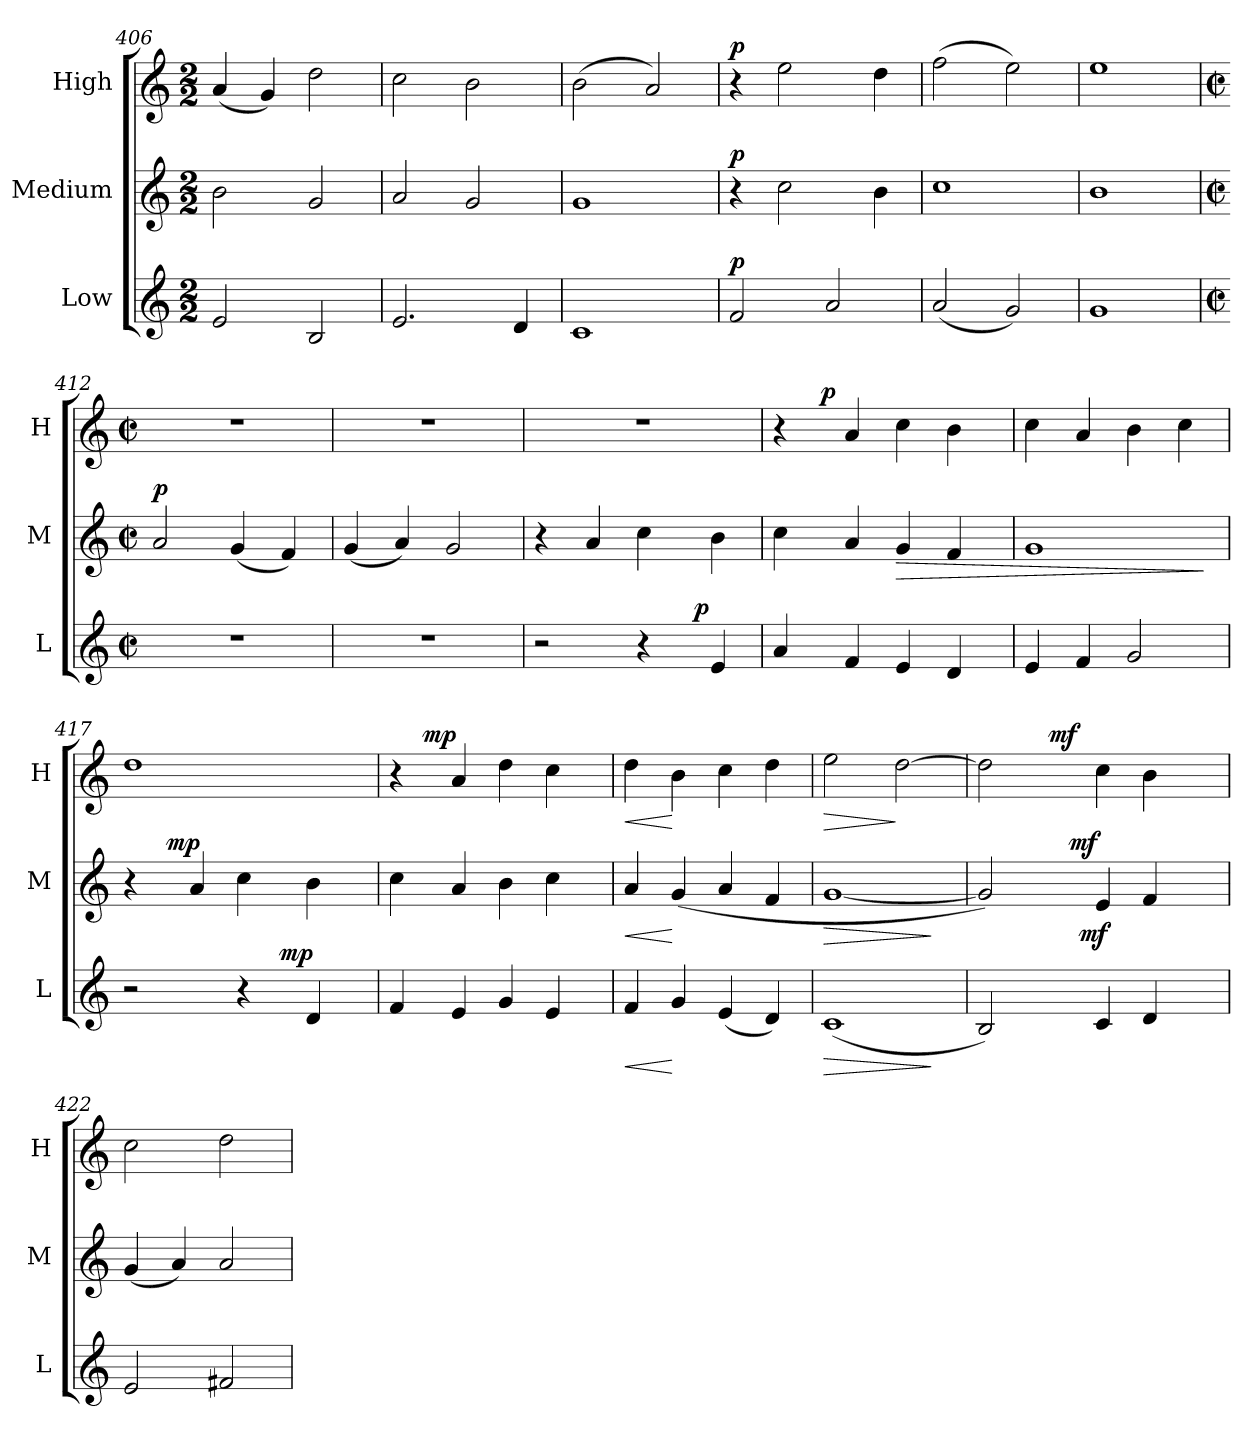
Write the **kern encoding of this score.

**kern	**dynam	**kern	**dynam	**kern	**dynam
*part3	*part3	*part2	*part2	*part1	*part1
*staff3	*staff3	*staff2	*staff2	*staff1	*staff1
*I"Low	*	*I"Medium	*	*I"High	*
*I'L	*	*I'M	*	*I'H	*
!!LO:LB:g=z
*clefG2	*	*clefG2	*	*clefG2	*
*k[]	*	*k[]	*	*k[]	*
*C:	*	*C:	*	*C:	*
*M2/2	*	*M2/2	*	*M2/2	*
=406	=406	=406	=406	=406	=406
2e/	.	2b\	.	(<4a/	.
.	.	.	.	4g/)	.
2B/	.	2g/	.	2dd\	.
=407	=407	=407	=407	=407	=407
2.e/	.	2a/	.	2cc\	.
.	.	2g/	.	2b\	.
4d/	.	.	.	.	.
=408	=408	=408	=408	=408	=408
1c	.	1g	.	(>2b\	.
.	.	.	.	2a/)	.
=409	=409	=409	=409	=409	=409
!	!LO:DY:a	!	!LO:DY:a	!	!LO:DY:a
2f/	p	4r	p	4r	p
.	.	2cc\	.	2ee\	.
2a/	.	.	.	.	.
.	.	4b\	.	4dd\	.
=410	=410	=410	=410	=410	=410
(<2a/	.	1cc	.	(>2ff\	.
2g/)	.	.	.	2ee\)	.
=411	=411	=411	=411	=411	=411
1g	.	1b	.	1ee	.
!!LO:PB:g=z
=412	=412	=412	=412	=412	=412
*M2/2	*	*M2/2	*	*M2/2	*
*met(c|)	*	*met(c|)	*	*met(c|)	*
!	!	!	!LO:DY:a	!	!
1r	.	2a/	p	1r	.
.	.	(<4g/	.	.	.
.	.	4f/)	.	.	.
=413	=413	=413	=413	=413	=413
1r	.	(<4g/	.	1r	.
.	.	4a/)	.	.	.
.	.	2g/	.	.	.
=414	=414	=414	=414	=414	=414
*^	*	*	*	*	*
2r	3%2ryy	.	4r	.	1r	.
.	.	.	4a/	.	.	.
4r	.	.	4cc\	.	.	.
.	24ryy	.	.	.	.	.
!	!	!LO:DY:a	!	!	!	!
.	6..ryy	p	.	.	.	.
4e/	.	.	4b\	.	.	.
*v	*v	*	*	*	*	*
=415	=415	=415	=415	=415	=415
*	*	*	*	*^	*
4a/	.	4cc\	.	4r	6ryy	.
.	.	.	.	.	96ryy	.
!	!	!	!	!	!	!LO:DY:a
.	.	.	.	.	3%2ryy	p
4f/	.	4a/	.	4a/	.	.
!	!	!	!LO:HP:b	!	!	!
4e/	.	4g/	>	4cc\	.	.
4d/	.	4f/	.	4b\	.	.
.	.	.	.	.	12...ryy	.
*	*	*	*	*v	*v	*
=416	=416	=416	=416	=416	=416
4e/	.	1g	.	4cc\	.
4f/	.	.	.	4a/	.
2g/	.	.	.	4b\	.
.	.	.	.	4cc\	.
.	.	.	]	.	.
!!LO:LB:g=z
=417	=417	=417	=417	=417	=417
*^	*	*^	*	*	*
2r	2ryy	.	4r	6ryy	.	1dd	.
.	.	.	.	96ryy	.	.	.
!	!	!	!	!	!LO:DY:a	!	!
.	.	.	.	3%2ryy	mp	.	.
.	.	.	4a/	.	.	.	.
4r	8ryy	.	4cc\	.	.	.	.
.	32ryy	.	.	.	.	.	.
!	!	!LO:DY:a	!	!	!	!	!
.	4ryy	mp	.	.	.	.	.
4d/	.	.	4b\	.	.	.	.
.	.	.	.	12...ryy	.	.	.
.	16.ryy	.	.	.	.	.	.
*v	*v	*	*	*	*	*	*
*	*	*v	*v	*	*	*
=418	=418	=418	=418	=418	=418
*	*	*	*	*^	*
4f/	.	4cc\	.	4r	12..ryy	.
!	!	!	!	!	!	!LO:DY:a
.	.	.	.	.	3%2ryy	mp
4e/	.	4a/	.	4a/	.	.
4g/	.	4b\	.	4dd\	.	.
4e/	.	4cc\	.	4cc\	.	.
.	.	.	.	.	6ryy	.
.	.	.	.	.	48ryy	.
=419	=419	=419	=419	=419	=419	=419
!	!LO:HP:b	!	!LO:HP:b	!	!	!LO:HP:b
*	*	*	*	*v	*v	*
4f/	<	4a/	<	4dd\	<
4g/	[	(<4g/	[	4b\	[
(<4e/	.	4a/	.	4cc\	.
4d/)	.	4f/	.	4dd\	.
=420	=420	=420	=420	=420	=420
!	!LO:HP:b	!	!LO:HP:b	!	!LO:HP:b
(<1c	>	[<1g	>	2ee\	>
.	.	.	.	[>2dd\	]
.	]	.	]	.	.
=421	=421	=421	=421	=421	=421
*	*	*^	*	*^	*
*	*	*	*^	*	*	*	*
2B/)	.	2g/])	4..ryy	3ryy	.	2dd\]	4.ryy	.
.	.	.	.	12.ryy	.	.	.	.
!	!	!	!	!	!	!	!	!LO:DY:a
.	.	.	.	.	.	.	2ryy	mf
!	!	!	!	!	!LO:DY:a	!	!	!
.	.	.	2ryy	.	mf	.	.	.
!	!	!	!	!	!LO:DY:b	!	!	!
.	.	.	.	3ryy	mf	.	.	.
4c/	.	4e/	.	.	.	4cc\	.	.
4d/	.	4f/	.	.	.	4b\	.	.
.	.	.	.	6ryy	.	.	.	.
.	.	.	.	.	.	.	8ryy	.
.	.	.	16ryy	.	.	.	.	.
.	.	.	.	24ryy	.	.	.	.
*	*	*v	*v	*v	*	*	*	*
*	*	*	*	*v	*v	*
=422	=422	=422	=422	=422	=422
2e/	.	(<4g/	.	2cc\	.
.	.	4a/)	.	.	.
2f#X/	.	2a/	.	2dd\	.
=	=	=	=	=	=
*-	*-	*-	*-	*-	*-
